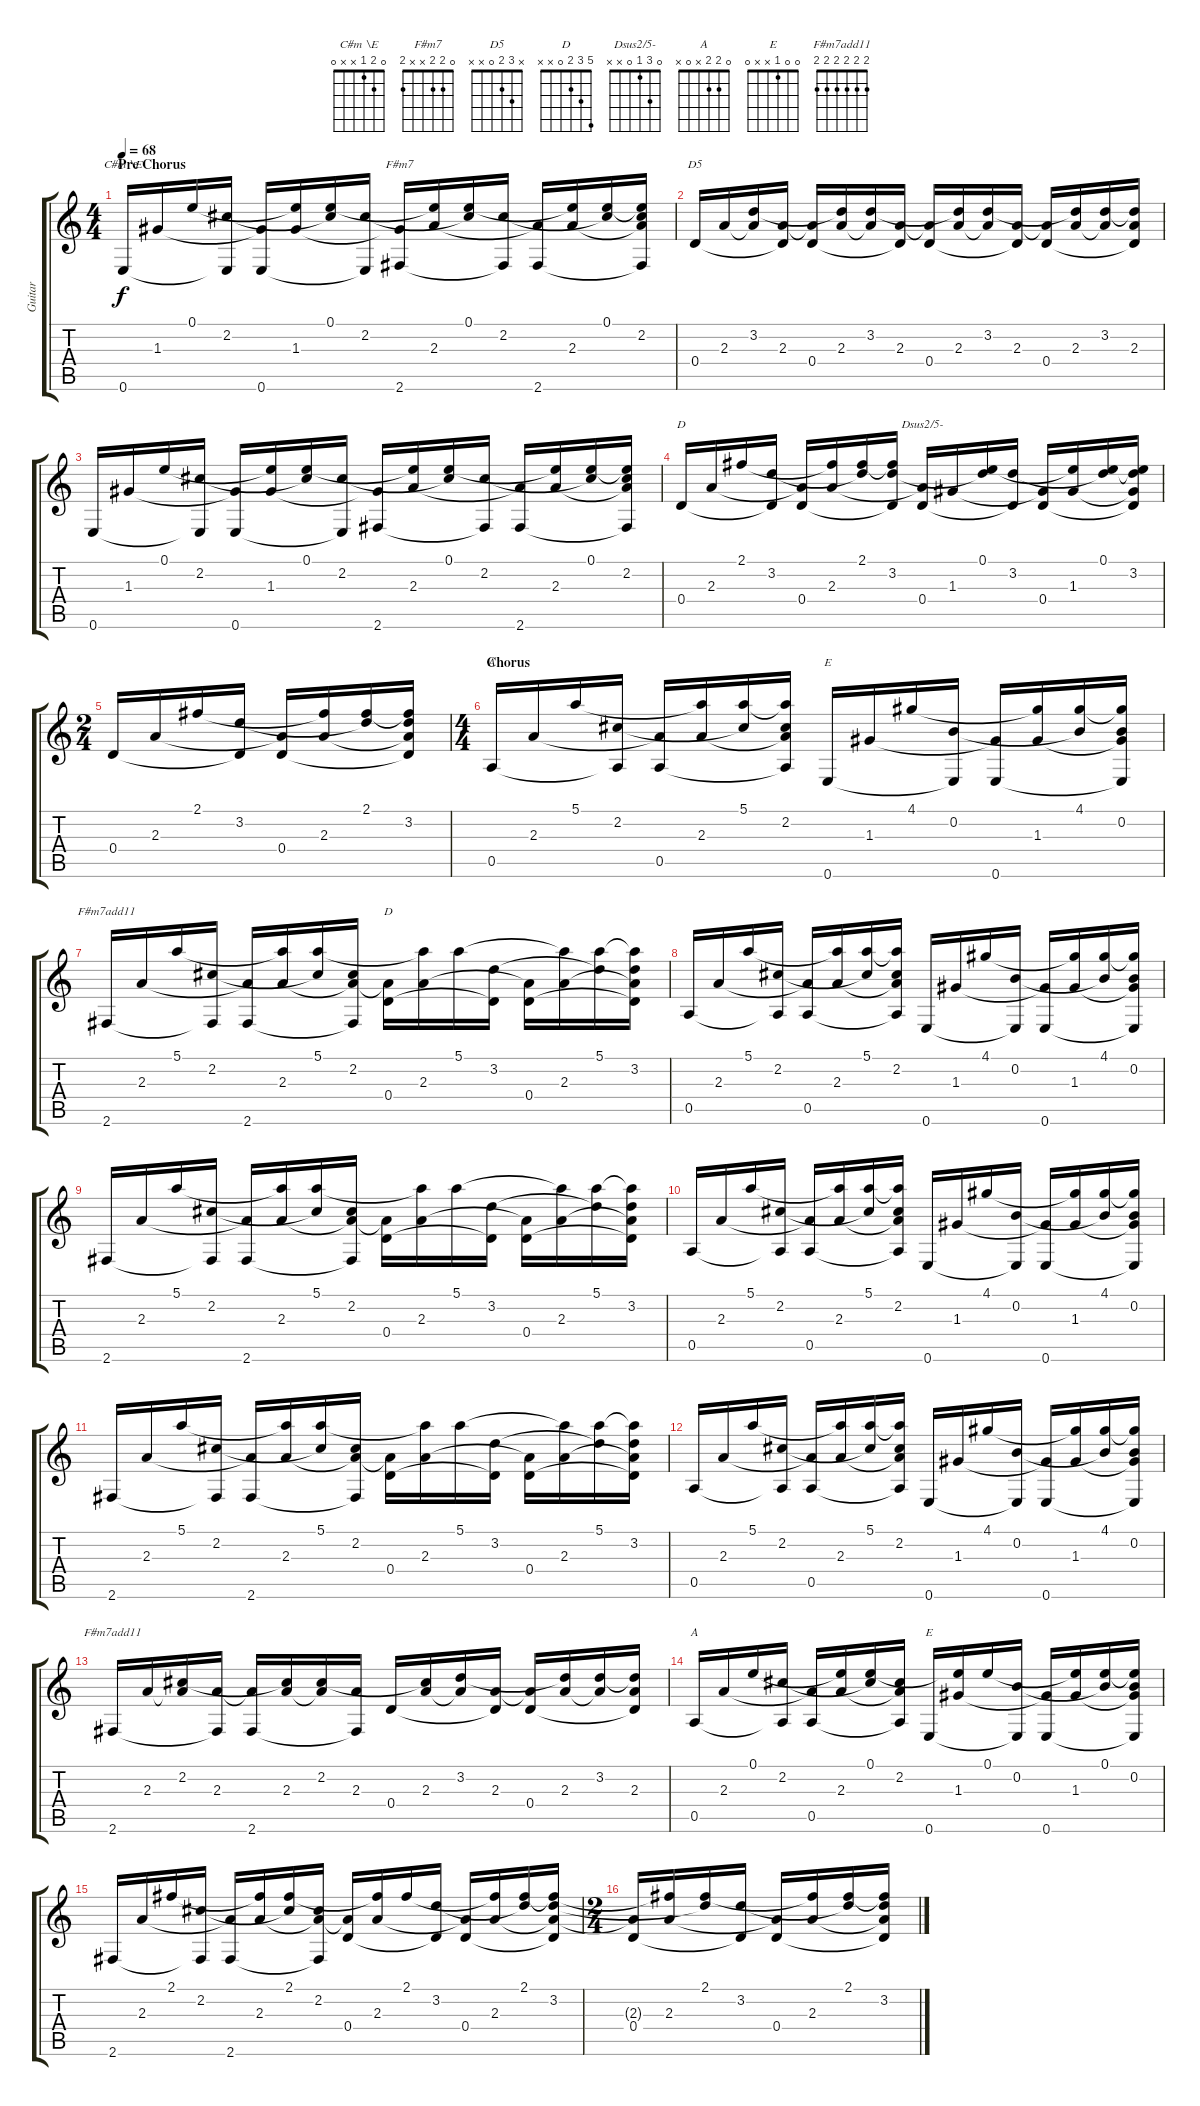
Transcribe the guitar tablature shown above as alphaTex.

\track ("Guitar" "Guitar") {instrument electricguitarjazz}
\staff {score tabs}
\tuning (E4 B3 G3 D3 A2 E2) {hide}
\chord ("C#m \\E" 0 2 1 x x 0)
\chord ("F#m7" 0 2 2 x x 2)
\chord ("D5" x 3 2 0 x x)
\chord ("D" 2 3 2 0 x x)
\chord ("Dsus2/5-" 0 3 1 0 x x)
\chord ("A" 5 2 2 x 0 x)
\chord ("E" 4 0 1 x x 0)
\chord ("F#m7add11" 5 2 2 2 2 2)
\chord ("D" 5 3 2 0 x x)
\chord ("F#m7add11" 2 2 2 2 2 2)
\chord ("A" 0 2 2 x 0 x)
\chord ("E" 0 0 1 x x 0)
\ts (4 4)
\section ("" "Pre Chorus")
\tempo 68
\clef g2
\ks c
0.6.16{ch "C#m \\E" dy f} 1.3.16 0.1.16 (2.2 0.6{t}).16 (1.3{t} 0.6).16 (0.1{t} 1.3).16 (0.1 2.2{t}).16 (2.2 0.6{t}).16 (1.3{t} 2.6).16{ch "F#m7"} (0.1{t} 2.3).16 (0.1 2.2{t}).16 (2.2 2.6{t}).16 (2.3{t} 2.6).16 (0.1{t} 2.3).16 (0.1 2.2{t}).16 (0.1{t} 2.2 2.3{t} 2.6{t}).16 |
0.4.16{ch "D5"} 2.3.16 (3.2 2.3{t}).16 (2.3 0.4{t}).16 (2.3{t} 0.4).16 (3.2{t} 2.3).16 (3.2 2.3{t}).16 (2.3 0.4{t}).16 (2.3{t} 0.4).16 (3.2{t} 2.3).16 (3.2 2.3{t}).16 (2.3 0.4{t}).16 (2.3{t} 0.4).16 (3.2{t} 2.3).16 (3.2 2.3{t}).16 (3.2{t} 2.3 0.4{t}).16 |
0.6.16 1.3.16 0.1.16 (2.2 0.6{t}).16 (1.3{t} 0.6).16 (0.1{t} 1.3).16 (0.1 2.2{t}).16 (2.2 0.6{t}).16 (1.3{t} 2.6).16 (0.1{t} 2.3).16 (0.1 2.2{t}).16 (2.2 2.6{t}).16 (2.3{t} 2.6).16 (0.1{t} 2.3).16 (0.1 2.2{t}).16 (0.1{t} 2.2 2.3{t} 2.6{t}).16 |
0.4.16{ch "D"} 2.3.16 2.1.16 (3.2 0.4{t}).16 (2.3{t} 0.4).16 (2.1{t} 2.3).16 (2.1 3.2{t}).16 (2.1{t} 3.2 0.4{t}).16 (2.3{t} 0.4).16{ch "Dsus2/5-"} 1.3.16 (0.1 3.2{t}).16 (3.2 0.4{t}).16 (1.3{t} 0.4).16 (0.1{t} 1.3).16 (0.1 3.2{t}).16 (0.1{t} 3.2 1.3{t} 0.4{t}).16 |
\ts (2 4)
0.4.16 2.3.16 2.1.16 (3.2 0.4{t}).16 (2.3{t} 0.4).16 (2.1{t} 2.3).16 (2.1 3.2{t}).16 (2.1{t} 3.2 2.3{t} 0.4{t}).16 |
\ts (4 4)
\section ("" "Chorus")
0.5.16{ch "A"} 2.3.16 5.1.16 (2.2 0.5{t}).16 (2.3{t} 0.5).16 (5.1{t} 2.3).16 (5.1 2.2{t}).16 (5.1{t} 2.2 2.3{t} 0.5{t}).16 0.6.16{ch "E"} 1.3.16 4.1.16 (0.2 0.6{t}).16 (1.3{t} 0.6).16 (4.1{t} 1.3).16 (4.1 0.2{t}).16 (4.1{t} 0.2 1.3{t} 0.6{t}).16 |
2.6.16{ch "F#m7add11"} 2.3.16 5.1.16 (2.2 2.6{t}).16 (2.3{t} 2.6).16 (5.1{t} 2.3).16 (5.1 2.2{t}).16 (2.2 2.3{t} 2.6{t}).16 (2.3{t} 0.4).16{ch "D"} (5.1{t} 2.3).16 5.1.16 (3.2 0.4{t}).16 (2.3{t} 0.4).16 (5.1{t} 2.3).16 (5.1 3.2{t}).16 (5.1{t} 3.2 2.3{t} 0.4{t}).16 |
0.5.16 2.3.16 5.1.16 (2.2 0.5{t}).16 (2.3{t} 0.5).16 (5.1{t} 2.3).16 (5.1 2.2{t}).16 (5.1{t} 2.2 2.3{t} 0.5{t}).16 0.6.16 1.3.16 4.1.16 (0.2 0.6{t}).16 (1.3{t} 0.6).16 (4.1{t} 1.3).16 (4.1 0.2{t}).16 (4.1{t} 0.2 1.3{t} 0.6{t}).16 |
2.6.16 2.3.16 5.1.16 (2.2 2.6{t}).16 (2.3{t} 2.6).16 (5.1{t} 2.3).16 (5.1 2.2{t}).16 (2.2 2.3{t} 2.6{t}).16 (2.3{t} 0.4).16 (5.1{t} 2.3).16 5.1.16 (3.2 0.4{t}).16 (2.3{t} 0.4).16 (5.1{t} 2.3).16 (5.1 3.2{t}).16 (5.1{t} 3.2 2.3{t} 0.4{t}).16 |
0.5.16 2.3.16 5.1.16 (2.2 0.5{t}).16 (2.3{t} 0.5).16 (5.1{t} 2.3).16 (5.1 2.2{t}).16 (5.1{t} 2.2 2.3{t} 0.5{t}).16 0.6.16 1.3.16 4.1.16 (0.2 0.6{t}).16 (1.3{t} 0.6).16 (4.1{t} 1.3).16 (4.1 0.2{t}).16 (4.1{t} 0.2 1.3{t} 0.6{t}).16 |
2.6.16 2.3.16 5.1.16 (2.2 2.6{t}).16 (2.3{t} 2.6).16 (5.1{t} 2.3).16 (5.1 2.2{t}).16 (2.2 2.3{t} 2.6{t}).16 (2.3{t} 0.4).16 (5.1{t} 2.3).16 5.1.16 (3.2 0.4{t}).16 (2.3{t} 0.4).16 (5.1{t} 2.3).16 (5.1 3.2{t}).16 (5.1{t} 3.2 2.3{t} 0.4{t}).16 |
0.5.16 2.3.16 5.1.16 (2.2 0.5{t}).16 (2.3{t} 0.5).16 (5.1{t} 2.3).16 (5.1 2.2{t}).16 (5.1{t} 2.2 2.3{t} 0.5{t}).16 0.6.16 1.3.16 4.1.16 (0.2 0.6{t}).16 (1.3{t} 0.6).16 (4.1{t} 1.3).16 (4.1 0.2{t}).16 (4.1{t} 0.2 1.3{t} 0.6{t}).16 |
2.6.16{ch "F#m7add11"} 2.3.16 (2.2 2.3{t}).16 (2.3 2.6{t}).16 (2.3{t} 2.6).16 (2.2{t} 2.3).16 (2.2 2.3{t}).16 (2.3 2.6{t}).16 0.4.16 (2.2{t} 2.3).16 (3.2 2.3{t}).16 (2.3 0.4{t}).16 (2.3{t} 0.4).16 (3.2{t} 2.3).16 (3.2 2.3{t}).16 (3.2{t} 2.3 0.4{t}).16 |
0.5.16{ch "A"} 2.3.16 0.1.16 (2.2 0.5{t}).16 (2.3{t} 0.5).16 (0.1{t} 2.3).16 (0.1 2.2{t}).16 (2.2 2.3{t} 0.5{t}).16 0.6.16{ch "E"} (0.1{t} 1.3).16 0.1.16 (0.2 0.6{t}).16 (1.3{t} 0.6).16 (0.1{t} 1.3).16 (0.1 0.2{t}).16 (0.1{t} 0.2 1.3{t} 0.6{t}).16 |
2.6.16 2.3.16 2.1.16 (2.2 2.6{t}).16 (2.3{t} 2.6).16 (2.1{t} 2.3).16 (2.1 2.2{t}).16 (2.2 2.3{t} 2.6{t}).16 (2.3{t} 0.4).16 (2.1{t} 2.3).16 2.1.16 (3.2 0.4{t}).16 (2.3{t} 0.4).16 (2.1{t} 2.3).16 (2.1 3.2{t}).16 (2.1{t} 3.2 2.3{t} 0.4{t}).16 |
\ts (2 4)
(2.3{t} 0.4).16 (2.1{t} 2.3).16 (2.1 3.2{t}).16 (3.2 0.4{t}).16 (2.3{t} 0.4).16 (2.1{t} 2.3).16 (2.1 3.2{t}).16 (2.1{t} 3.2 2.3{t} 0.4{t}).16
